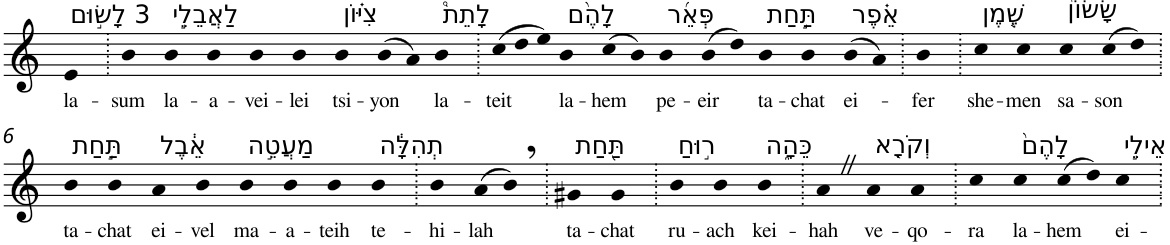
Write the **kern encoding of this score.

**kern	**text
*part1	*part1
*staff1	*staff1
*I"Piano	*
*I'Pno	*
*clefG2	*
*k[]	*
=1	=1
!LO:TX:a:t=3 לָשׂ֣וּם	!
!	!LO:LY:b
4e	la-
=2.	=2.
!	!LO:LY:b
4b	-sum
!LO:TX:a:t=לַאֲבֵלֵ֣י	!
!	!LO:LY:b
4b	la-
!	!LO:LY:b
4b	-a-
!	!LO:LY:b
4b	-vei-
!	!LO:LY:b
4b	-lei
!LO:TX:a:t=צִיּ֗וֹן	!
!	!LO:LY:b
4b	tsi-
!	!LO:LY:b
(8b	-yon
8a)	.
!LO:TX:a:t=לָתֵת֩	!
!	!LO:LY:b
4b	la-
=3.	=3.
!	!LO:LY:b
(12cc	-teit
12dd	.
12ee)	.
!LO:TX:a:t=לָהֶ֨ם	!
!	!LO:LY:b
4b	la-
!	!LO:LY:b
(8cc	-hem
8b)	.
!LO:TX:a:t=פְּאֵ֜ר	!
!	!LO:LY:b
4b	pe-
!	!LO:LY:b
(8b	-eir
8dd)	.
!LO:TX:a:t=תַּ֣חַת	!
!	!LO:LY:b
4b	ta-
!	!LO:LY:b
4b	-chat
!LO:TX:a:t=אֵ֗פֶר	!
!	!LO:LY:b
(8b	ei-
8a)	.
=4.	=4.
!	!LO:LY:b
4b	-fer
=5.	=5.
!LO:TX:a:t=שֶׁ֤מֶן	!
!	!LO:LY:b
4cc	she-
!	!LO:LY:b
4cc	-men
!LO:TX:a:t=שָׂשׂוֹן֙	!
!	!LO:LY:b
4cc	sa-
!	!LO:LY:b
(8cc	-son
8dd)	.
!!LO:LB:g=z
=6.	=6.
!LO:TX:a:t=תַּ֣חַת	!
!	!LO:LY:b
4b	ta-
!	!LO:LY:b
4b	-chat
!LO:TX:a:t=אֵ֔בֶל	!
!	!LO:LY:b
4a	ei-
!	!LO:LY:b
4b	-vel
!LO:TX:a:t=מַעֲטֵ֣ה	!
!	!LO:LY:b
4b	ma-
!	!LO:LY:b
4b	-a-
!	!LO:LY:b
4b	-teih
!LO:TX:a:t=תְהִלָּ֔ה	!
!	!LO:LY:b
4b	te-
=7.	=7.
!	!LO:LY:b
4b	-hi-
!	!LO:LY:b
(8a	-lah
8b,)	.
=8.	=8.
!LO:TX:a:t=תַּ֖חַת	!
!	!LO:LY:b
4g#X	ta-
!	!LO:LY:b
4g#	-chat
=9.	=9.
!LO:TX:a:t=ר֣וּחַ	!
!	!LO:LY:b
4b	ru-
!	!LO:LY:b
4b	-ach
!LO:TX:a:t=כֵּהָ֑ה	!
!	!LO:LY:b
4b	kei-
=10.	=10.
!	!LO:LY:b
4aZ	-hah
!LO:TX:a:t=וְקֹרָ֤א	!
!	!LO:LY:b
4a	ve-
!	!LO:LY:b
4a	-qo-
=11.	=11.
!	!LO:LY:b
4cc	-ra
!LO:TX:a:t=לָהֶם֙	!
!	!LO:LY:b
4cc	la-
!	!LO:LY:b
(8cc	-hem
8dd)	.
!LO:TX:a:t=אֵילֵ֣י	!
!	!LO:LY:b
4cc	ei-
=.	=.
*-	*-
